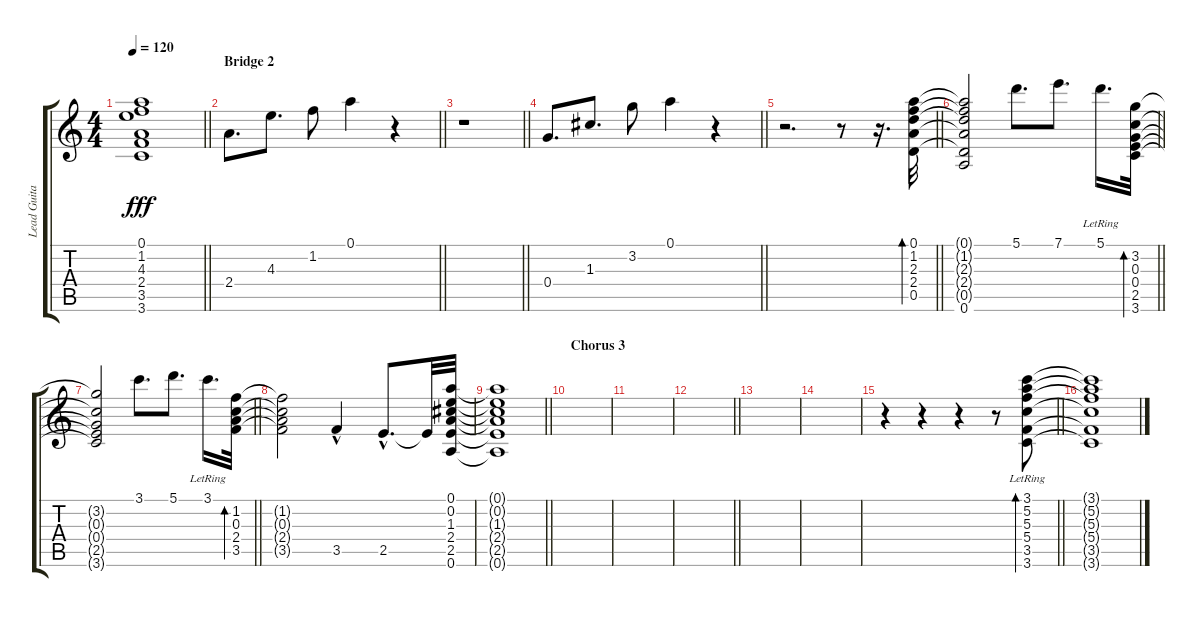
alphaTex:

\track ("Lead Guitar" "Lead Guita") {instrument electricguitarclean}
\staff {score tabs}
\tuning (A4 E4 C4 G3 D3 A2) {hide}
\ts (4 4)
\tempo 120
\clef g2
\barLineRight lightlight
\ks c
(0.1{t} 1.2{t} 4.3{t} 2.4{t} 3.5{t} 3.6{t}).1{dy fff} |
\section ("" "Bridge 2")
\barLineRight lightlight
2.4.8{d} 4.3.8{d} 1.2.8 0.1.4 r.4 |
\barLineRight lightlight
r.1 |
\barLineRight lightlight
0.4.8{d} 1.3.8{d} 3.2.8 0.1.4 r.4 |
\barLineRight lightlight
r.2{d} r.8 r.16{d} (0.1 1.2 2.3 2.4 0.5).32{bd 120} |
\barLineRight lightlight
(0.1{t} 1.2{t} 2.3{t} 2.4{t} 0.5{t} 0.6).2 5.1.8{d} 7.1.8{d} 5.1{lr}.16{d} (3.2 0.3 0.4 2.5 3.6).32{bd 120} |
\barLineRight lightlight
(3.2{t} 0.3{t} 0.4{t} 2.5{t} 3.6{t}).2 3.1.8{d} 5.1.8{d} 3.1{lr}.16{d} (1.2 0.3 2.4 3.5).32{bd 120} |
(1.2{t} 0.3{t} 2.4{t} 3.5{t}).2 3.5{hac}.4 2.5{hac}.8{d} 2.5{t}.32 (0.1 0.2 1.3 2.4 2.5 0.6).32 |
\barLineRight lightlight
(0.1{t} 0.2{t} 1.3{t} 2.4{t} 2.5{t} 0.6{t}).1 |
\section ("" "Chorus 3")
|
|
\barLineRight lightlight
|
|
|
\barLineRight lightlight
r.4 r.4 r.4 r.8 (3.1{lr} 5.2 5.3 5.4 3.5 3.6).8{bd 480} |
(3.1{t} 5.2{t} 5.3{t} 5.4{t} 3.5{t} 3.6{t}).1
